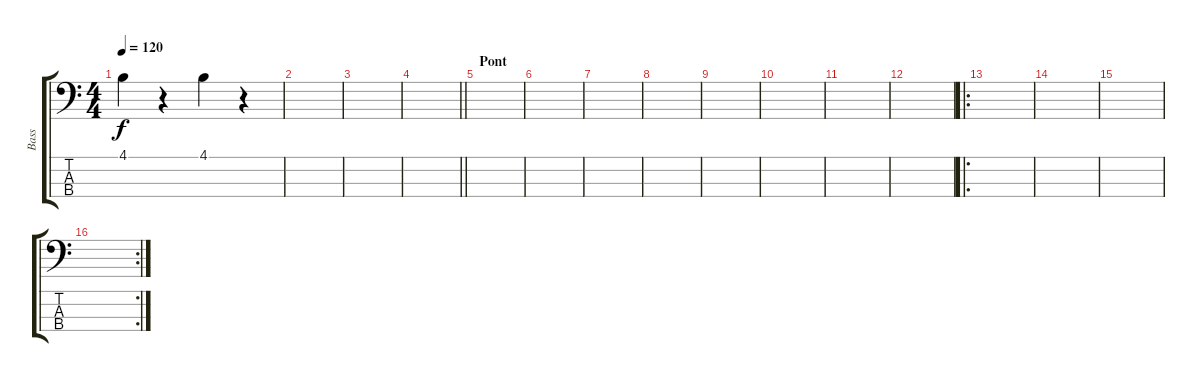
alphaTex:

\track ("Bass" "Bass") {instrument electricbassfinger}
\staff {score tabs}
\tuning (G2 D2 A1 E1) {hide}
\ts (4 4)
\tempo 120
\clef f4
\ks c
4.1.4{dy f} r.4 4.1.4 r.4 |
|
|
\barLineRight lightlight
|
\section ("" "Pont")
|
|
|
|
|
|
|
|
\ro
|
|
|
\rc 2
